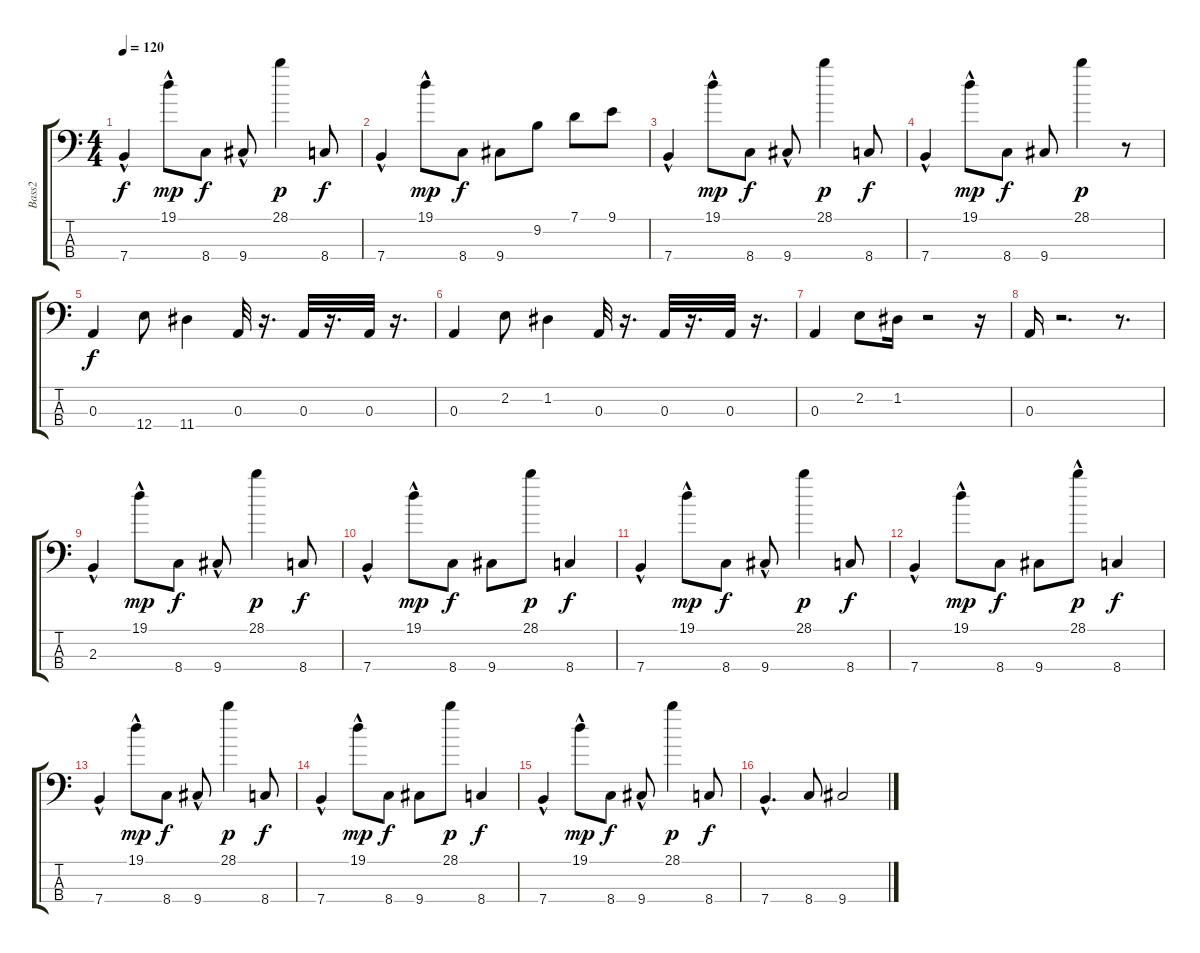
\track ("Bass2" "Bass2") {instrument slapbass1}
\staff {score tabs}
\tuning (G2 D2 A1 E1) {hide}
\ts (4 4)
\tempo 120
\clef f4
\ks c
7.4{hac}.4{dy f} 19.1{hac}.8{dy mp} 8.4.8{dy f} 9.4{hac}.8 28.1.4{dy p} 8.4.8{dy f} |
7.4{hac}.4 19.1{hac}.8{dy mp} 8.4.8{dy f} 9.4.8 9.2.8 7.1.8 9.1.8 |
7.4{hac}.4 19.1{hac}.8{dy mp} 8.4.8{dy f} 9.4{hac}.8 28.1.4{dy p} 8.4.8{dy f} |
7.4{hac}.4 19.1{hac}.8{dy mp} 8.4.8{dy f} 9.4.8 28.1.4{dy p} r.8 |
0.3.4{dy f} 12.4.8 11.4.4 0.3.32 r.16{d} 0.3.32 r.16{d} 0.3.32 r.16{d} |
0.3.4 2.2.8 1.2.4 0.3.32 r.16{d} 0.3.32 r.16{d} 0.3.32 r.16{d} |
0.3.4 2.2.8 1.2.16 r.2 r.16 |
0.3.16 r.2{d} r.8{d} |
2.3{hac}.4 19.1{hac}.8{dy mp} 8.4.8{dy f} 9.4{hac}.8 28.1.4{dy p} 8.4.8{dy f} |
7.4{hac}.4 19.1{hac}.8{dy mp} 8.4.8{dy f} 9.4.8 28.1.8{dy p} 8.4.4{dy f} |
7.4{hac}.4 19.1{hac}.8{dy mp} 8.4.8{dy f} 9.4{hac}.8 28.1.4{dy p} 8.4.8{dy f} |
7.4{hac}.4 19.1{hac}.8{dy mp} 8.4.8{dy f} 9.4.8 28.1{hac}.8{dy p} 8.4.4{dy f} |
7.4{hac}.4 19.1{hac}.8{dy mp} 8.4.8{dy f} 9.4{hac}.8 28.1.4{dy p} 8.4.8{dy f} |
7.4{hac}.4 19.1{hac}.8{dy mp} 8.4.8{dy f} 9.4.8 28.1.8{dy p} 8.4.4{dy f} |
7.4{hac}.4 19.1{hac}.8{dy mp} 8.4.8{dy f} 9.4{hac}.8 28.1.4{dy p} 8.4.8{dy f} |
7.4{hac}.4{d} 8.4.8 9.4.2
